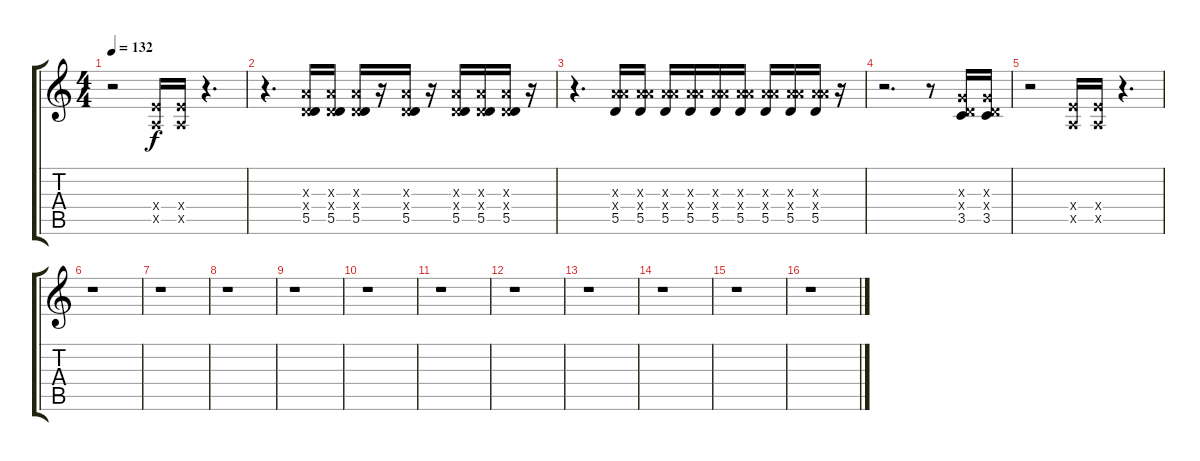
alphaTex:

\track "" {instrument distortionguitar}
\staff {score tabs}
\tuning (E4 B3 G3 D3 A2 E2) {hide}
\ts (4 4)
\tempo 132
\clef g2
\ks c
r.2{dy f} (2.4{x} 0.5{x}).16 (2.4{x} 0.5{x}).16 r.4{d} |
r.4{d} (2.3{x} 0.4{x} 5.5).16 (2.3{x} 0.4{x} 5.5).16 (2.3{x} 0.4{x} 5.5).16 r.16 (2.3{x} 0.4{x} 5.5).16 r.16 (2.3{x} 0.4{x} 5.5).16 (2.3{x} 0.4{x} 5.5).16 (2.3{x} 0.4{x} 5.5).16 r.16 |
r.4{d} (2.3{x} 7.4{x} 5.5).16 (2.3{x} 7.4{x} 5.5).16 (2.3{x} 7.4{x} 5.5).16 (2.3{x} 7.4{x} 5.5).16 (2.3{x} 7.4{x} 5.5).16 (2.3{x} 7.4{x} 5.5).16 (2.3{x} 7.4{x} 5.5).16 (2.3{x} 7.4{x} 5.5).16 (2.3{x} 7.4{x} 5.5).16 r.16 |
r.2{d} r.8 (0.3{x} 0.4{x} 3.5).16 (0.3{x} 0.4{x} 3.5).16 |
r.2 (2.4{x} 0.5{x}).16 (2.4{x} 0.5{x}).16 r.4{d} |
r.1 |
r.1 |
r.1 |
r.1 |
r.1 |
r.1 |
r.1 |
r.1 |
r.1 |
r.1 |
r.1
